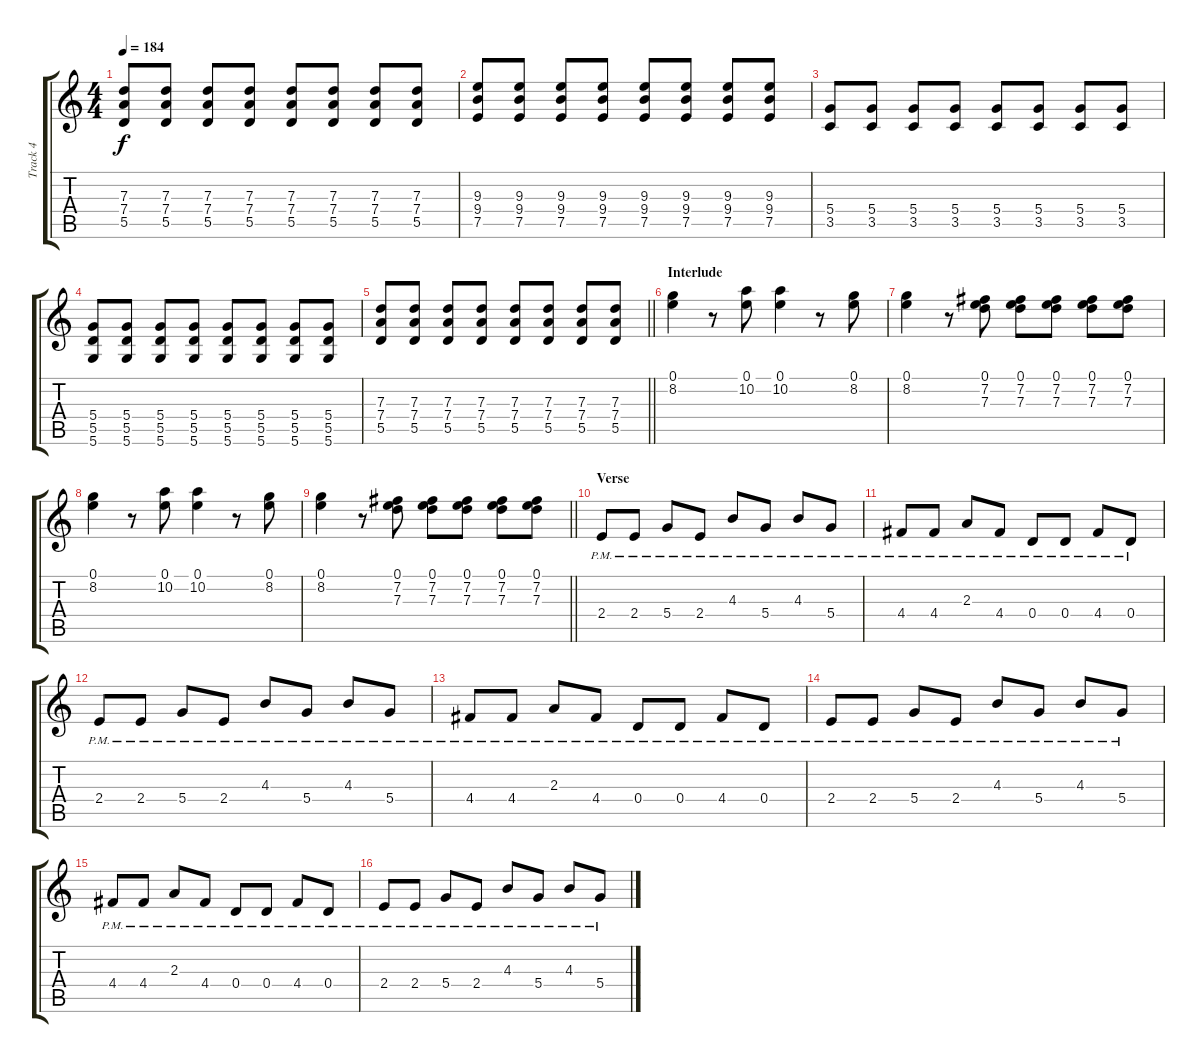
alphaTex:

\track ("Track 4" "Track 4") {instrument distortionguitar}
\staff {score tabs}
\tuning (E4 B3 G3 D3 A2 D2) {hide}
\ts (4 4)
\tempo 184
\clef g2
\ks c
(7.3 7.4 5.5).8{dy f} (7.3 7.4 5.5).8 (7.3 7.4 5.5).8 (7.3 7.4 5.5).8 (7.3 7.4 5.5).8 (7.3 7.4 5.5).8 (7.3 7.4 5.5).8 (7.3 7.4 5.5).8 |
(9.3 9.4 7.5).8 (9.3 9.4 7.5).8 (9.3 9.4 7.5).8 (9.3 9.4 7.5).8 (9.3 9.4 7.5).8 (9.3 9.4 7.5).8 (9.3 9.4 7.5).8 (9.3 9.4 7.5).8 |
(5.4 3.5).8 (5.4 3.5).8 (5.4 3.5).8 (5.4 3.5).8 (5.4 3.5).8 (5.4 3.5).8 (5.4 3.5).8 (5.4 3.5).8 |
(5.4 5.5 5.6).8 (5.4 5.5 5.6).8 (5.4 5.5 5.6).8 (5.4 5.5 5.6).8 (5.4 5.5 5.6).8 (5.4 5.5 5.6).8 (5.4 5.5 5.6).8 (5.4 5.5 5.6).8 |
\barLineRight lightlight
(7.3 7.4 5.5).8 (7.3 7.4 5.5).8 (7.3 7.4 5.5).8 (7.3 7.4 5.5).8 (7.3 7.4 5.5).8 (7.3 7.4 5.5).8 (7.3 7.4 5.5).8 (7.3 7.4 5.5).8 |
\section ("" "Interlude")
(0.1 8.2).4 r.8 (0.1 10.2).8 (0.1 10.2).4 r.8 (0.1 8.2).8 |
(0.1 8.2).4 r.8 (0.1 7.2 7.3).8 (0.1 7.2 7.3).8 (0.1 7.2 7.3).8 (0.1 7.2 7.3).8 (0.1 7.2 7.3).8 |
(0.1 8.2).4 r.8 (0.1 10.2).8 (0.1 10.2).4 r.8 (0.1 8.2).8 |
\barLineRight lightlight
(0.1 8.2).4 r.8 (0.1 7.2 7.3).8 (0.1 7.2 7.3).8 (0.1 7.2 7.3).8 (0.1 7.2 7.3).8 (0.1 7.2 7.3).8 |
\section ("" "Verse")
2.4{pm}.8 2.4{pm}.8 5.4{pm}.8 2.4{pm}.8 4.3{pm}.8 5.4{pm}.8 4.3{pm}.8 5.4{pm}.8 |
4.4{pm}.8 4.4{pm}.8 2.3{pm}.8 4.4{pm}.8 0.4{pm}.8 0.4{pm}.8 4.4{pm}.8 0.4{pm}.8 |
2.4{pm}.8 2.4{pm}.8 5.4{pm}.8 2.4{pm}.8 4.3{pm}.8 5.4{pm}.8 4.3{pm}.8 5.4{pm}.8 |
4.4{pm}.8 4.4{pm}.8 2.3{pm}.8 4.4{pm}.8 0.4{pm}.8 0.4{pm}.8 4.4{pm}.8 0.4{pm}.8 |
2.4{pm}.8 2.4{pm}.8 5.4{pm}.8 2.4{pm}.8 4.3{pm}.8 5.4{pm}.8 4.3{pm}.8 5.4{pm}.8 |
4.4{pm}.8 4.4{pm}.8 2.3{pm}.8 4.4{pm}.8 0.4{pm}.8 0.4{pm}.8 4.4{pm}.8 0.4{pm}.8 |
2.4{pm}.8 2.4{pm}.8 5.4{pm}.8 2.4{pm}.8 4.3{pm}.8 5.4{pm}.8 4.3{pm}.8 5.4{pm}.8
